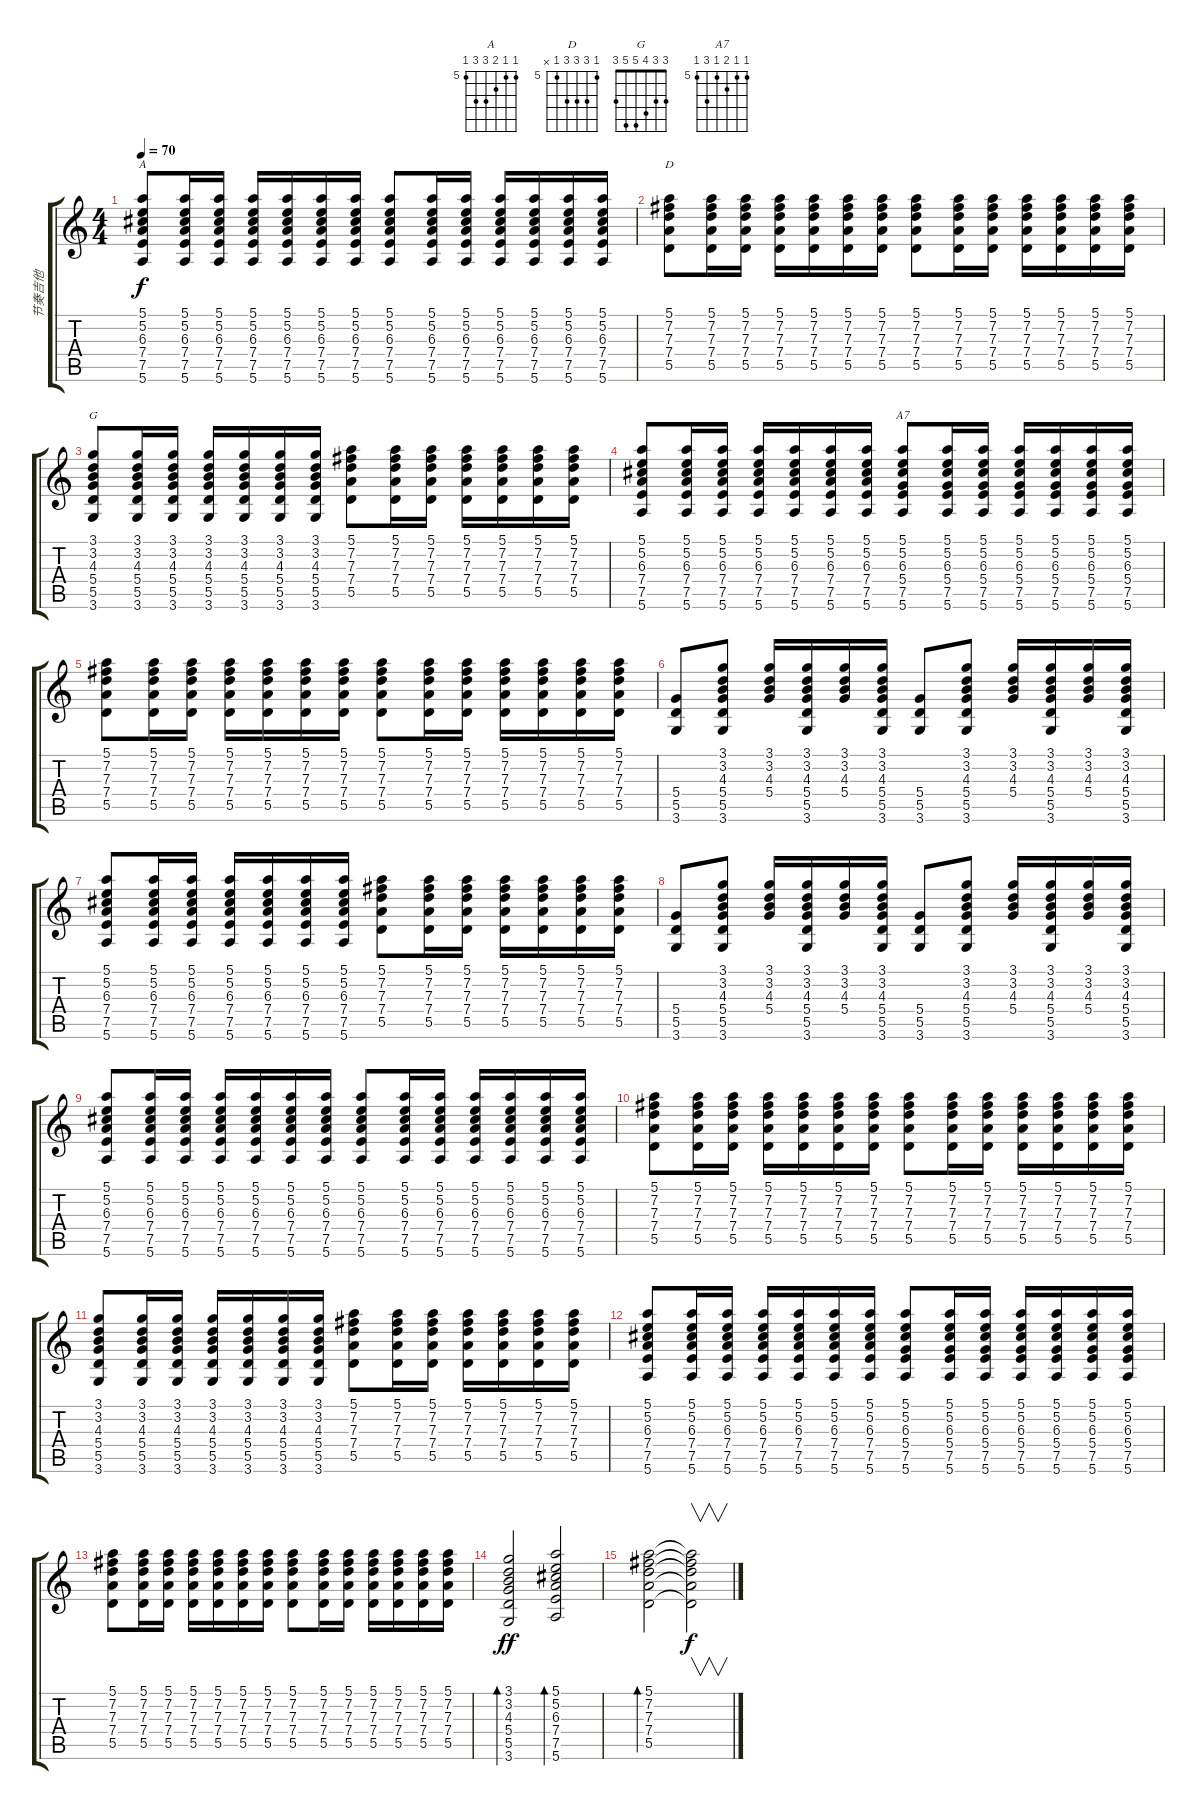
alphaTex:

\track ("节奏吉他" "节奏吉他") {instrument acousticguitarnylon}
\staff {score tabs}
\tuning (E4 B3 G3 D3 A2 E2) {hide}
\chord ("A" 5 5 6 7 7 5) {firstfret 5}
\chord ("D" 5 7 7 7 5 x) {firstfret 5}
\chord ("G" 3 3 4 5 5 3)
\chord ("A7" 5 5 6 5 7 5) {firstfret 5}
\ts (4 4)
\tempo 70
\clef g2
\ks c
(5.1 5.2 6.3 7.4 7.5 5.6).8{ch "A" dy f} (5.1 5.2 6.3 7.4 7.5 5.6).16 (5.1 5.2 6.3 7.4 7.5 5.6).16 (5.1 5.2 6.3 7.4 7.5 5.6).16 (5.1 5.2 6.3 7.4 7.5 5.6).16 (5.1 5.2 6.3 7.4 7.5 5.6).16 (5.1 5.2 6.3 7.4 7.5 5.6).16 (5.1 5.2 6.3 7.4 7.5 5.6).8 (5.1 5.2 6.3 7.4 7.5 5.6).16 (5.1 5.2 6.3 7.4 7.5 5.6).16 (5.1 5.2 6.3 7.4 7.5 5.6).16 (5.1 5.2 6.3 7.4 7.5 5.6).16 (5.1 5.2 6.3 7.4 7.5 5.6).16 (5.1 5.2 6.3 7.4 7.5 5.6).16 |
(5.1 7.2 7.3 7.4 5.5).8{ch "D"} (5.1 7.2 7.3 7.4 5.5).16 (5.1 7.2 7.3 7.4 5.5).16 (5.1 7.2 7.3 7.4 5.5).16 (5.1 7.2 7.3 7.4 5.5).16 (5.1 7.2 7.3 7.4 5.5).16 (5.1 7.2 7.3 7.4 5.5).16 (5.1 7.2 7.3 7.4 5.5).8 (5.1 7.2 7.3 7.4 5.5).16 (5.1 7.2 7.3 7.4 5.5).16 (5.1 7.2 7.3 7.4 5.5).16 (5.1 7.2 7.3 7.4 5.5).16 (5.1 7.2 7.3 7.4 5.5).16 (5.1 7.2 7.3 7.4 5.5).16 |
(3.1 3.2 4.3 5.4 5.5 3.6).8{ch "G"} (3.1 3.2 4.3 5.4 5.5 3.6).16 (3.1 3.2 4.3 5.4 5.5 3.6).16 (3.1 3.2 4.3 5.4 5.5 3.6).16 (3.1 3.2 4.3 5.4 5.5 3.6).16 (3.1 3.2 4.3 5.4 5.5 3.6).16 (3.1 3.2 4.3 5.4 5.5 3.6).16 (5.1 7.2 7.3 7.4 5.5).8 (5.1 7.2 7.3 7.4 5.5).16 (5.1 7.2 7.3 7.4 5.5).16 (5.1 7.2 7.3 7.4 5.5).16 (5.1 7.2 7.3 7.4 5.5).16 (5.1 7.2 7.3 7.4 5.5).16 (5.1 7.2 7.3 7.4 5.5).16 |
(5.1 5.2 6.3 7.4 7.5 5.6).8 (5.1 5.2 6.3 7.4 7.5 5.6).16 (5.1 5.2 6.3 7.4 7.5 5.6).16 (5.1 5.2 6.3 7.4 7.5 5.6).16 (5.1 5.2 6.3 7.4 7.5 5.6).16 (5.1 5.2 6.3 7.4 7.5 5.6).16 (5.1 5.2 6.3 7.4 7.5 5.6).16 (5.1 5.2 6.3 5.4 7.5 5.6).8{ch "A7"} (5.1 5.2 6.3 5.4 7.5 5.6).16 (5.1 5.2 6.3 5.4 7.5 5.6).16 (5.1 5.2 6.3 5.4 7.5 5.6).16 (5.1 5.2 6.3 5.4 7.5 5.6).16 (5.1 5.2 6.3 5.4 7.5 5.6).16 (5.1 5.2 6.3 5.4 7.5 5.6).16 |
(5.1 7.2 7.3 7.4 5.5).8 (5.1 7.2 7.3 7.4 5.5).16 (5.1 7.2 7.3 7.4 5.5).16 (5.1 7.2 7.3 7.4 5.5).16 (5.1 7.2 7.3 7.4 5.5).16 (5.1 7.2 7.3 7.4 5.5).16 (5.1 7.2 7.3 7.4 5.5).16 (5.1 7.2 7.3 7.4 5.5).8 (5.1 7.2 7.3 7.4 5.5).16 (5.1 7.2 7.3 7.4 5.5).16 (5.1 7.2 7.3 7.4 5.5).16 (5.1 7.2 7.3 7.4 5.5).16 (5.1 7.2 7.3 7.4 5.5).16 (5.1 7.2 7.3 7.4 5.5).16 |
(5.4 5.5 3.6).8 (3.1 3.2 4.3 5.4 5.5 3.6).8 (3.1 3.2 4.3 5.4).16 (3.1 3.2 4.3 5.4 5.5 3.6).16 (3.1 3.2 4.3 5.4).16 (3.1 3.2 4.3 5.4 5.5 3.6).16 (5.4 5.5 3.6).8 (3.1 3.2 4.3 5.4 5.5 3.6).8 (3.1 3.2 4.3 5.4).16 (3.1 3.2 4.3 5.4 5.5 3.6).16 (3.1 3.2 4.3 5.4).16 (3.1 3.2 4.3 5.4 5.5 3.6).16 |
(5.1 5.2 6.3 7.4 7.5 5.6).8 (5.1 5.2 6.3 7.4 7.5 5.6).16 (5.1 5.2 6.3 7.4 7.5 5.6).16 (5.1 5.2 6.3 7.4 7.5 5.6).16 (5.1 5.2 6.3 7.4 7.5 5.6).16 (5.1 5.2 6.3 7.4 7.5 5.6).16 (5.1 5.2 6.3 7.4 7.5 5.6).16 (5.1 7.2 7.3 7.4 5.5).8 (5.1 7.2 7.3 7.4 5.5).16 (5.1 7.2 7.3 7.4 5.5).16 (5.1 7.2 7.3 7.4 5.5).16 (5.1 7.2 7.3 7.4 5.5).16 (5.1 7.2 7.3 7.4 5.5).16 (5.1 7.2 7.3 7.4 5.5).16 |
(5.4 5.5 3.6).8 (3.1 3.2 4.3 5.4 5.5 3.6).8 (3.1 3.2 4.3 5.4).16 (3.1 3.2 4.3 5.4 5.5 3.6).16 (3.1 3.2 4.3 5.4).16 (3.1 3.2 4.3 5.4 5.5 3.6).16 (5.4 5.5 3.6).8 (3.1 3.2 4.3 5.4 5.5 3.6).8 (3.1 3.2 4.3 5.4).16 (3.1 3.2 4.3 5.4 5.5 3.6).16 (3.1 3.2 4.3 5.4).16 (3.1 3.2 4.3 5.4 5.5 3.6).16 |
(5.1 5.2 6.3 7.4 7.5 5.6).8 (5.1 5.2 6.3 7.4 7.5 5.6).16 (5.1 5.2 6.3 7.4 7.5 5.6).16 (5.1 5.2 6.3 7.4 7.5 5.6).16 (5.1 5.2 6.3 7.4 7.5 5.6).16 (5.1 5.2 6.3 7.4 7.5 5.6).16 (5.1 5.2 6.3 7.4 7.5 5.6).16 (5.1 5.2 6.3 7.4 7.5 5.6).8 (5.1 5.2 6.3 7.4 7.5 5.6).16 (5.1 5.2 6.3 7.4 7.5 5.6).16 (5.1 5.2 6.3 7.4 7.5 5.6).16 (5.1 5.2 6.3 7.4 7.5 5.6).16 (5.1 5.2 6.3 7.4 7.5 5.6).16 (5.1 5.2 6.3 7.4 7.5 5.6).16 |
(5.1 7.2 7.3 7.4 5.5).8 (5.1 7.2 7.3 7.4 5.5).16 (5.1 7.2 7.3 7.4 5.5).16 (5.1 7.2 7.3 7.4 5.5).16 (5.1 7.2 7.3 7.4 5.5).16 (5.1 7.2 7.3 7.4 5.5).16 (5.1 7.2 7.3 7.4 5.5).16 (5.1 7.2 7.3 7.4 5.5).8 (5.1 7.2 7.3 7.4 5.5).16 (5.1 7.2 7.3 7.4 5.5).16 (5.1 7.2 7.3 7.4 5.5).16 (5.1 7.2 7.3 7.4 5.5).16 (5.1 7.2 7.3 7.4 5.5).16 (5.1 7.2 7.3 7.4 5.5).16 |
(3.1 3.2 4.3 5.4 5.5 3.6).8 (3.1 3.2 4.3 5.4 5.5 3.6).16 (3.1 3.2 4.3 5.4 5.5 3.6).16 (3.1 3.2 4.3 5.4 5.5 3.6).16 (3.1 3.2 4.3 5.4 5.5 3.6).16 (3.1 3.2 4.3 5.4 5.5 3.6).16 (3.1 3.2 4.3 5.4 5.5 3.6).16 (5.1 7.2 7.3 7.4 5.5).8 (5.1 7.2 7.3 7.4 5.5).16 (5.1 7.2 7.3 7.4 5.5).16 (5.1 7.2 7.3 7.4 5.5).16 (5.1 7.2 7.3 7.4 5.5).16 (5.1 7.2 7.3 7.4 5.5).16 (5.1 7.2 7.3 7.4 5.5).16 |
(5.1 5.2 6.3 7.4 7.5 5.6).8 (5.1 5.2 6.3 7.4 7.5 5.6).16 (5.1 5.2 6.3 7.4 7.5 5.6).16 (5.1 5.2 6.3 7.4 7.5 5.6).16 (5.1 5.2 6.3 7.4 7.5 5.6).16 (5.1 5.2 6.3 7.4 7.5 5.6).16 (5.1 5.2 6.3 7.4 7.5 5.6).16 (5.1 5.2 6.3 5.4 7.5 5.6).8 (5.1 5.2 6.3 5.4 7.5 5.6).16 (5.1 5.2 6.3 5.4 7.5 5.6).16 (5.1 5.2 6.3 5.4 7.5 5.6).16 (5.1 5.2 6.3 5.4 7.5 5.6).16 (5.1 5.2 6.3 5.4 7.5 5.6).16 (5.1 5.2 6.3 5.4 7.5 5.6).16 |
(5.1 7.2 7.3 7.4 5.5).8 (5.1 7.2 7.3 7.4 5.5).16 (5.1 7.2 7.3 7.4 5.5).16 (5.1 7.2 7.3 7.4 5.5).16 (5.1 7.2 7.3 7.4 5.5).16 (5.1 7.2 7.3 7.4 5.5).16 (5.1 7.2 7.3 7.4 5.5).16 (5.1 7.2 7.3 7.4 5.5).8 (5.1 7.2 7.3 7.4 5.5).16 (5.1 7.2 7.3 7.4 5.5).16 (5.1 7.2 7.3 7.4 5.5).16 (5.1 7.2 7.3 7.4 5.5).16 (5.1 7.2 7.3 7.4 5.5).16 (5.1 7.2 7.3 7.4 5.5).16 |
(3.1 3.2 4.3 5.4 5.5 3.6).2{bd 240 dy ff volume 16 instrument dulcimer} (5.1 5.2 6.3 7.4 7.5 5.6).2{bd 240} |
(5.1 7.2 7.3 7.4 5.5).2{bd 240} (5.1{t} 7.2{t} 7.3{t} 7.4{t} 5.5{t}).2{v dy f}
